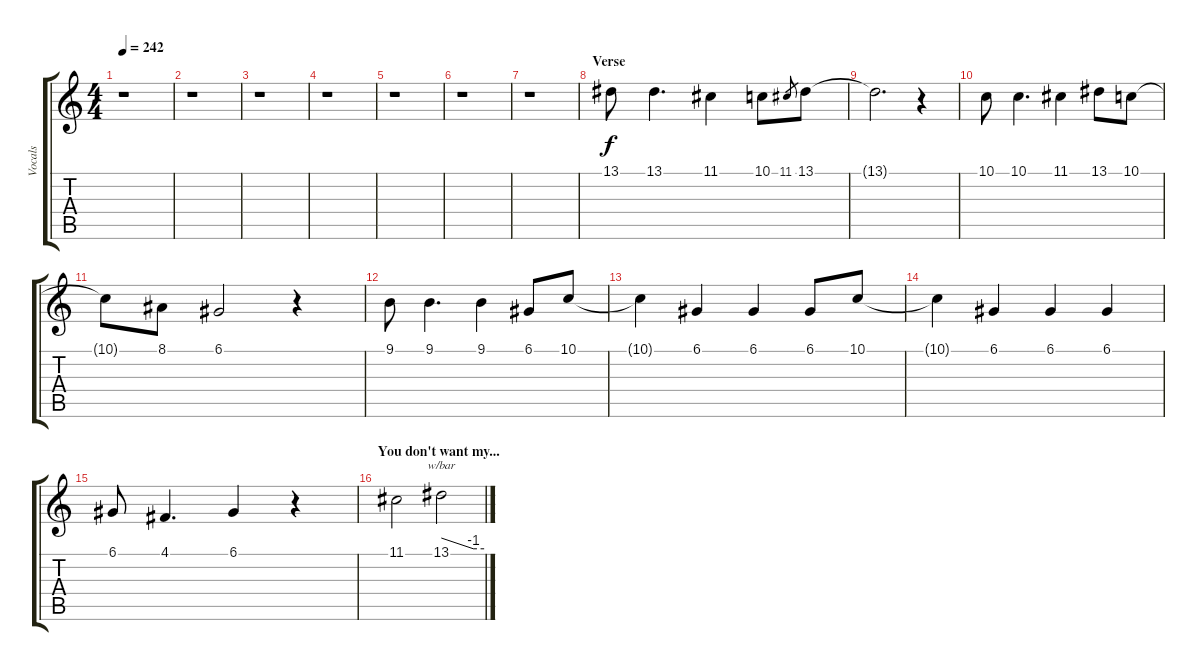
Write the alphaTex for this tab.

\track ("Vocals" "Vocals") {instrument lead2sawtooth}
\staff {score tabs}
\tuning (D4 A3 F3 C3 G2 D2) {hide}
\ts (4 4)
\tempo 242
\clef g2
\ks c
r.1{dy f} |
r.1 |
r.1 |
r.1 |
r.1 |
r.1 |
r.1 |
\section ("" "Verse")
13.1.8 13.1.4{d} 11.1.4 10.1.8 11.1.8{gr} 13.1.8 |
13.1{t}.2{d} r.4 |
10.1.8 10.1.4{d} 11.1.4 13.1.8 10.1.8 |
10.1{t}.8 8.1.8 6.1.2 r.4 |
9.1.8 9.1.4{d} 9.1.4 6.1.8 10.1.8 |
10.1{t}.4 6.1.4 6.1.4 6.1.8 10.1.8 |
10.1{t}.4 6.1.4 6.1.4 6.1.4 |
6.1.8 4.1.4{d} 6.1.4 r.4 |
\section ("" "You don't want my...")
11.1.2 13.1.2{tbe (custom default 0 0 45 -4 60 -4)}
